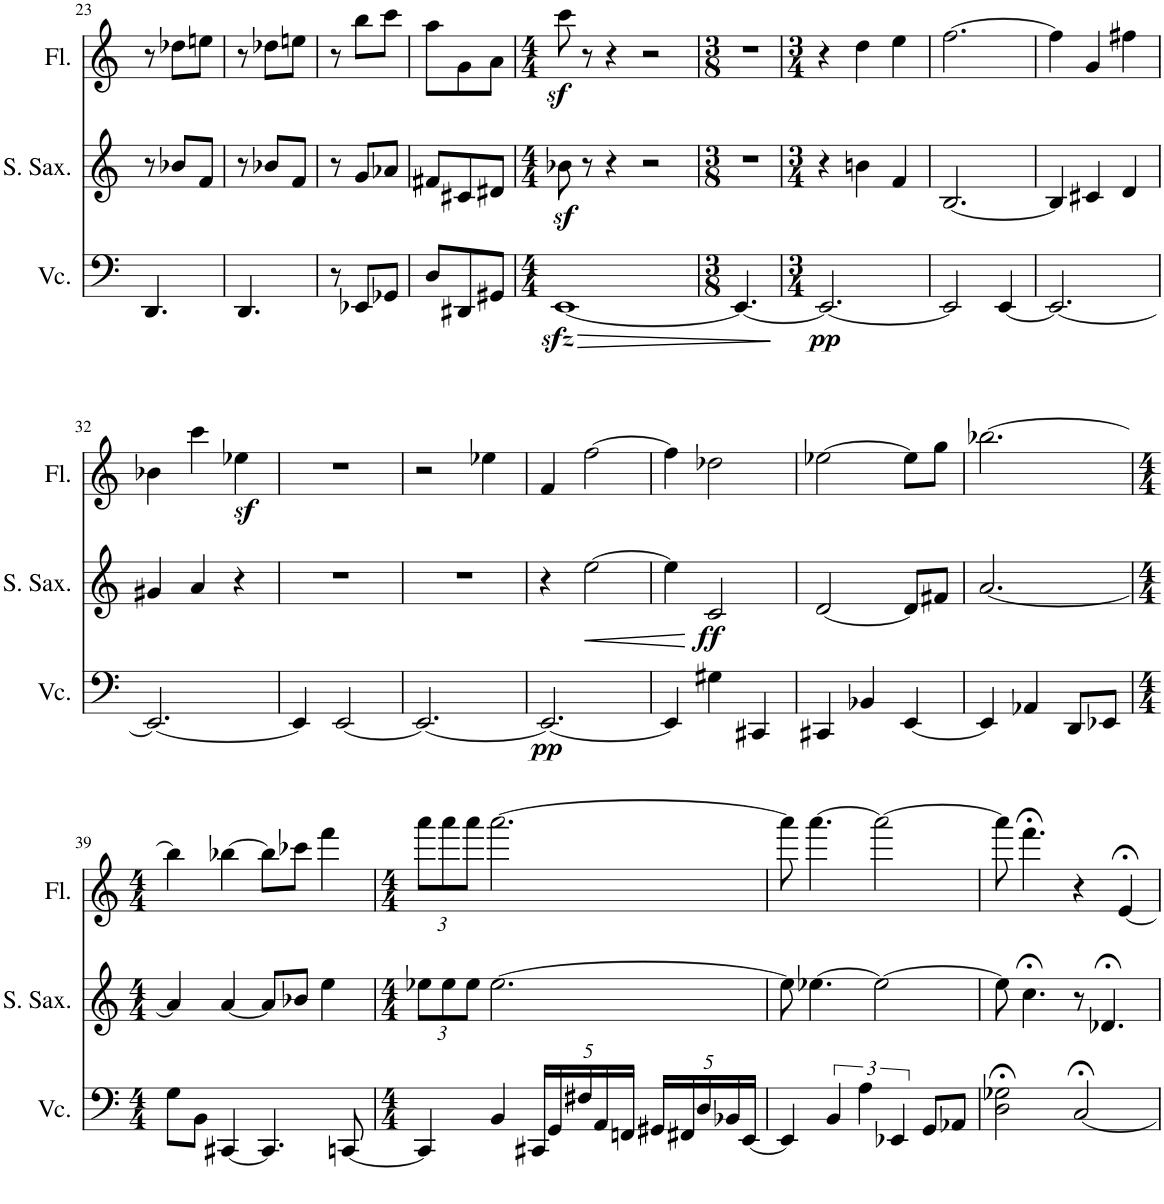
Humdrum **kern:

**kern	**dynam	**kern	**dynam	**kern
*part3	*part3	*part2	*part2	*part1
*staff3	*staff3	*staff2	*staff2	*staff1
*I"Violoncello	*	*I"Soprano Saxophone	*	*I"Flute
*I'Vc.	*	*I'S. Sax.	*	*I'Fl.
!!LO:PB:g=z
*clefF4	*	*clefG2	*	*clefG2
*	*	*Trd1c2	*	*
*k[]	*	*k[]	*	*k[]
*M3/8	*	*M3/8	*	*M3/8
=23	=23	=23	=23	=23
4.DD/	.	8r	.	8r
.	.	8b-X/L	.	8dd-X\L
.	.	8f/J	.	8een\J
=24	=24	=24	=24	=24
4.DD/	.	8r	.	8r
.	.	8b-X/L	.	8dd-X\L
.	.	8f/J	.	8een\J
=25	=25	=25	=25	=25
8r	.	8r	.	8r
8EE-X/L	.	8g/L	.	8bb\L
8GG-X/J	.	8a-X/J	.	8ccc\J
=26	=26	=26	=26	=26
8D/L	.	8f#X/L	.	8aa\L
8DD#X/	.	8c#X/	.	8g\
8GG#X/J	.	8d#X/J	.	8a\J
=27	=27	=27	=27	=27
*M4/4	*	*M4/4	*	*M4/4
!	!LO:HP:b	!	!	!
[1EEzz<	>	8b-Xz<\	.	8cccz<\
.	.	8r	.	8r
.	.	4r	.	4r
.	.	2r	.	2r
=28	=28	=28	=28	=28
*M3/8	*	*M3/8	*	*M3/8
4.EE/_	.	4.r	.	4.r
.	]	.	.	.
=29	=29	=29	=29	=29
*M3/4	*	*M3/4	*	*M3/4
!	!LO:DY:b	!	!	!
2.EE/_	pp	4r	.	4r
.	.	4bn\	.	4dd\
.	.	4f/	.	4ee\
=30	=30	=30	=30	=30
2EE/]	.	[2.B/	.	[2.ff\
[4EE/	.	.	.	.
=31	=31	=31	=31	=31
2.EE/_	.	4B/]	.	4ff\]
.	.	4c#X/	.	4g/
.	.	4d/	.	4ff#X\
!!LO:LB:g=z
=32	=32	=32	=32	=32
2.EE/_	.	4g#X/	.	4b-X\
.	.	4a/	.	4ccc\
.	.	4r	.	4ee-Xz<\
=33	=33	=33	=33	=33
4EE/]	.	2.r	.	2.r
[2EE/	.	.	.	.
=34	=34	=34	=34	=34
2.EE/_	.	2.r	.	2r
.	.	.	.	4ee-X\
=35	=35	=35	=35	=35
!	!LO:DY:b	!	!	!
2.EE/_	pp	4r	.	4f/
!	!	!	!LO:HP:b	!
.	.	[2ee\	<	[2ff\
=36	=36	=36	=36	=36
4EE/]	.	4ee\]	.	4ff\]
!	!	!	!LO:DY:n=1:b	!
4G#X\	.	2c/	[ ff	2dd-X\
4CC#X/	.	.	.	.
=37	=37	=37	=37	=37
4CC#X/	.	[2d/	.	[2ee-X\
4BB-X/	.	.	.	.
[4EE/	.	8d/L]	.	8ee-\L]
.	.	8f#X/J	.	8gg\J
=38	=38	=38	=38	=38
4EE/]	.	[2.a/	.	[2.bb-X\
4AA-X/	.	.	.	.
8DD/L	.	.	.	.
8EE-X/J	.	.	.	.
!!LO:LB:g=z
=39	=39	=39	=39	=39
*M4/4	*	*M4/4	*	*M4/4
8G\L	.	4a/]	.	4bb-\]
8BB\J	.	.	.	.
[4CC#X/	.	[4a/	.	[4bb-X\
4.CC#/]	.	8a/L]	.	8bb-\L]
.	.	8b-X/J	.	8ccc-X\J
.	.	4ee\	.	4fff\
[8CCn/	.	.	.	.
=40	=40	=40	=40	=40
*M4/4	*	*M4/4	*	*M4/4
*	*	*Xbrackettup	*	*Xbrackettup
4CC/]	.	12ee-X\L	.	12aaa\L
.	.	12ee-\	.	12aaa\
.	.	12ee-\J	.	12aaa\J
4BB/	.	[2.ee-\	.	[2.aaa\
*Xbrackettup	*	*	*	*
20CC#X/LL	.	.	.	.
20GG/	.	.	.	.
20F#X/	.	.	.	.
20AA/	.	.	.	.
20FFn/JJ	.	.	.	.
20GG#X/LL	.	.	.	.
20FF#X/	.	.	.	.
20D/	.	.	.	.
20BB-X/	.	.	.	.
[20EE/JJ	.	.	.	.
=41	=41	=41	=41	=41
4EE/]	.	8ee-\]	.	8aaa\]
.	.	[4.ee-X\	.	[4.aaa\
*brackettup	*	*	*	*
6BB/	.	.	.	.
6A\	.	.	.	.
.	.	2ee-\_	.	2aaa\_
6EE-X/	.	.	.	.
8GG/L	.	.	.	.
8AA-X/J	.	.	.	.
=42	=42	=42	=42	=42
2D\;< 2G-X\;<	.	8ee-\]	.	8aaa\]
.	.	4.cc;<\	.	4.fff;<\
[2C;</	.	8r	.	4r
.	.	4.d-X;</	.	.
.	.	.	.	[4e;</
=	=	=	=	=
*-	*-	*-	*-	*-
